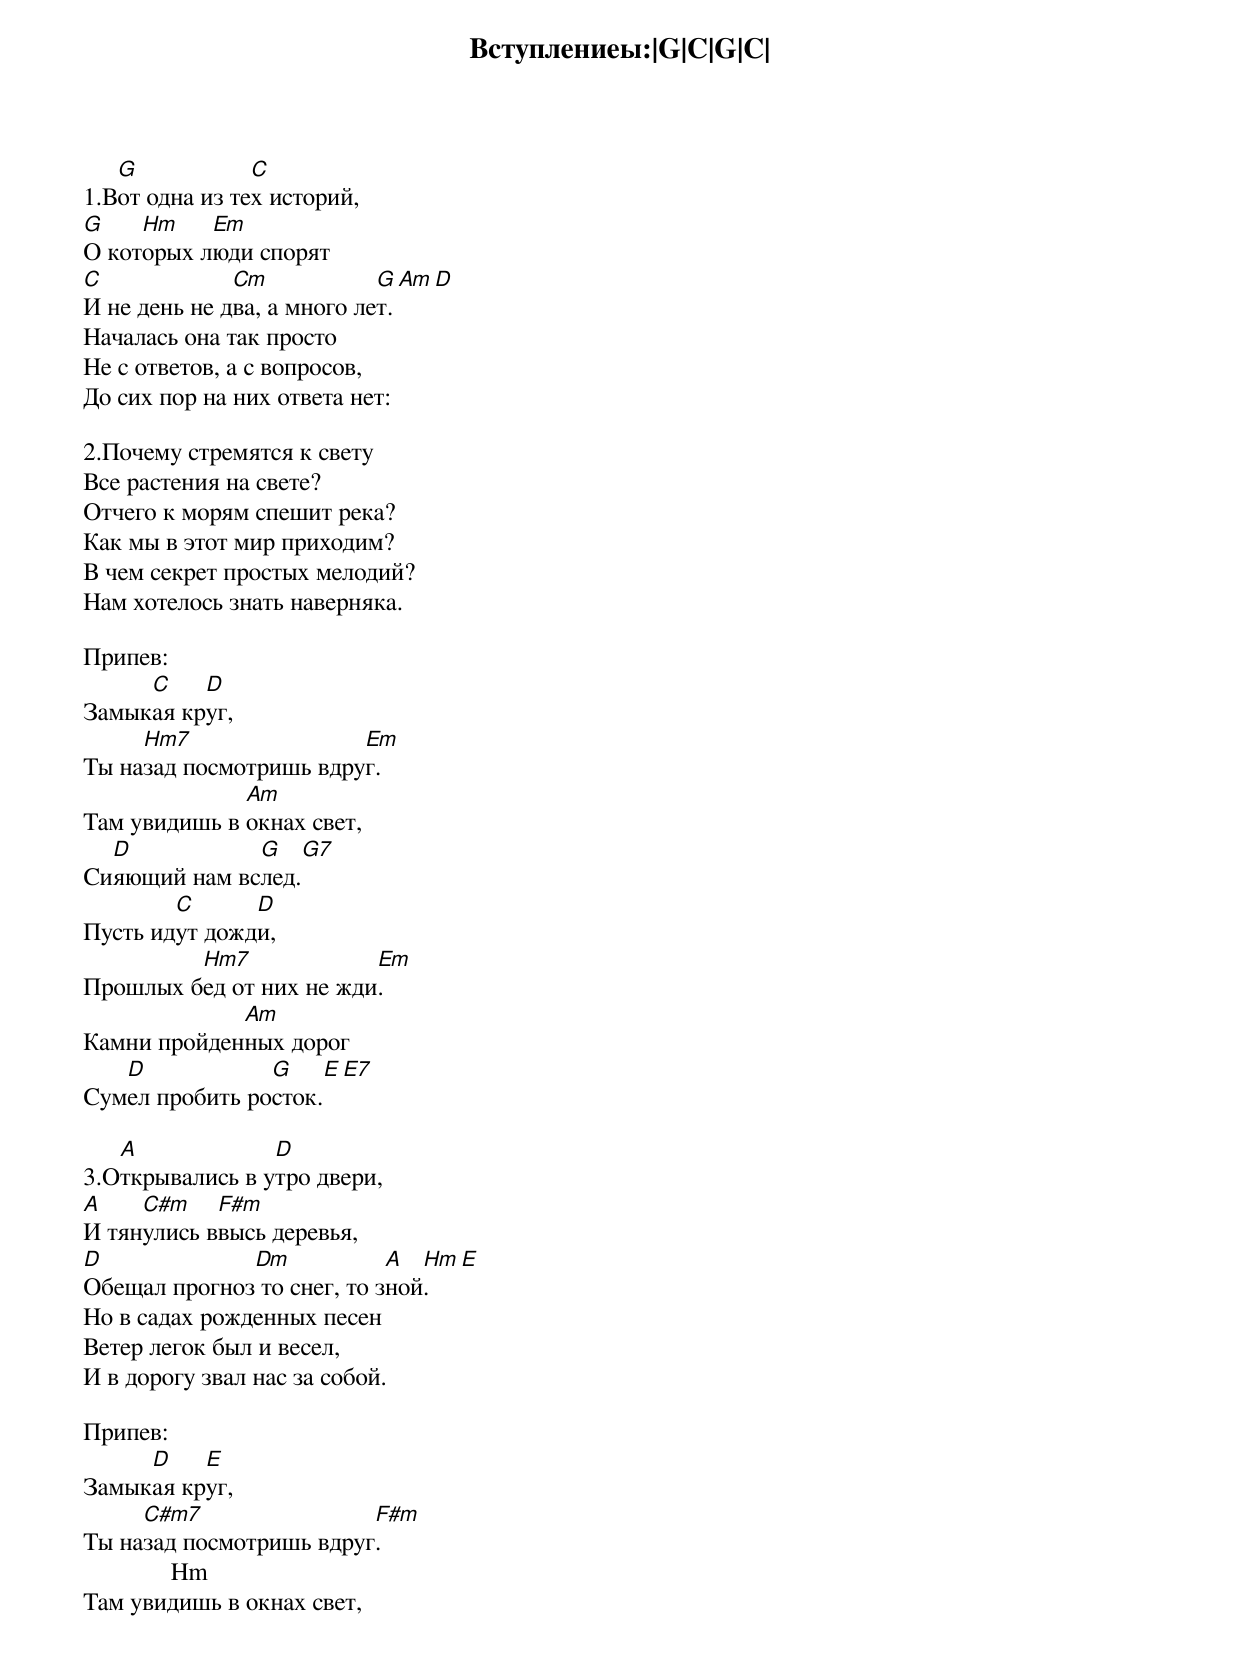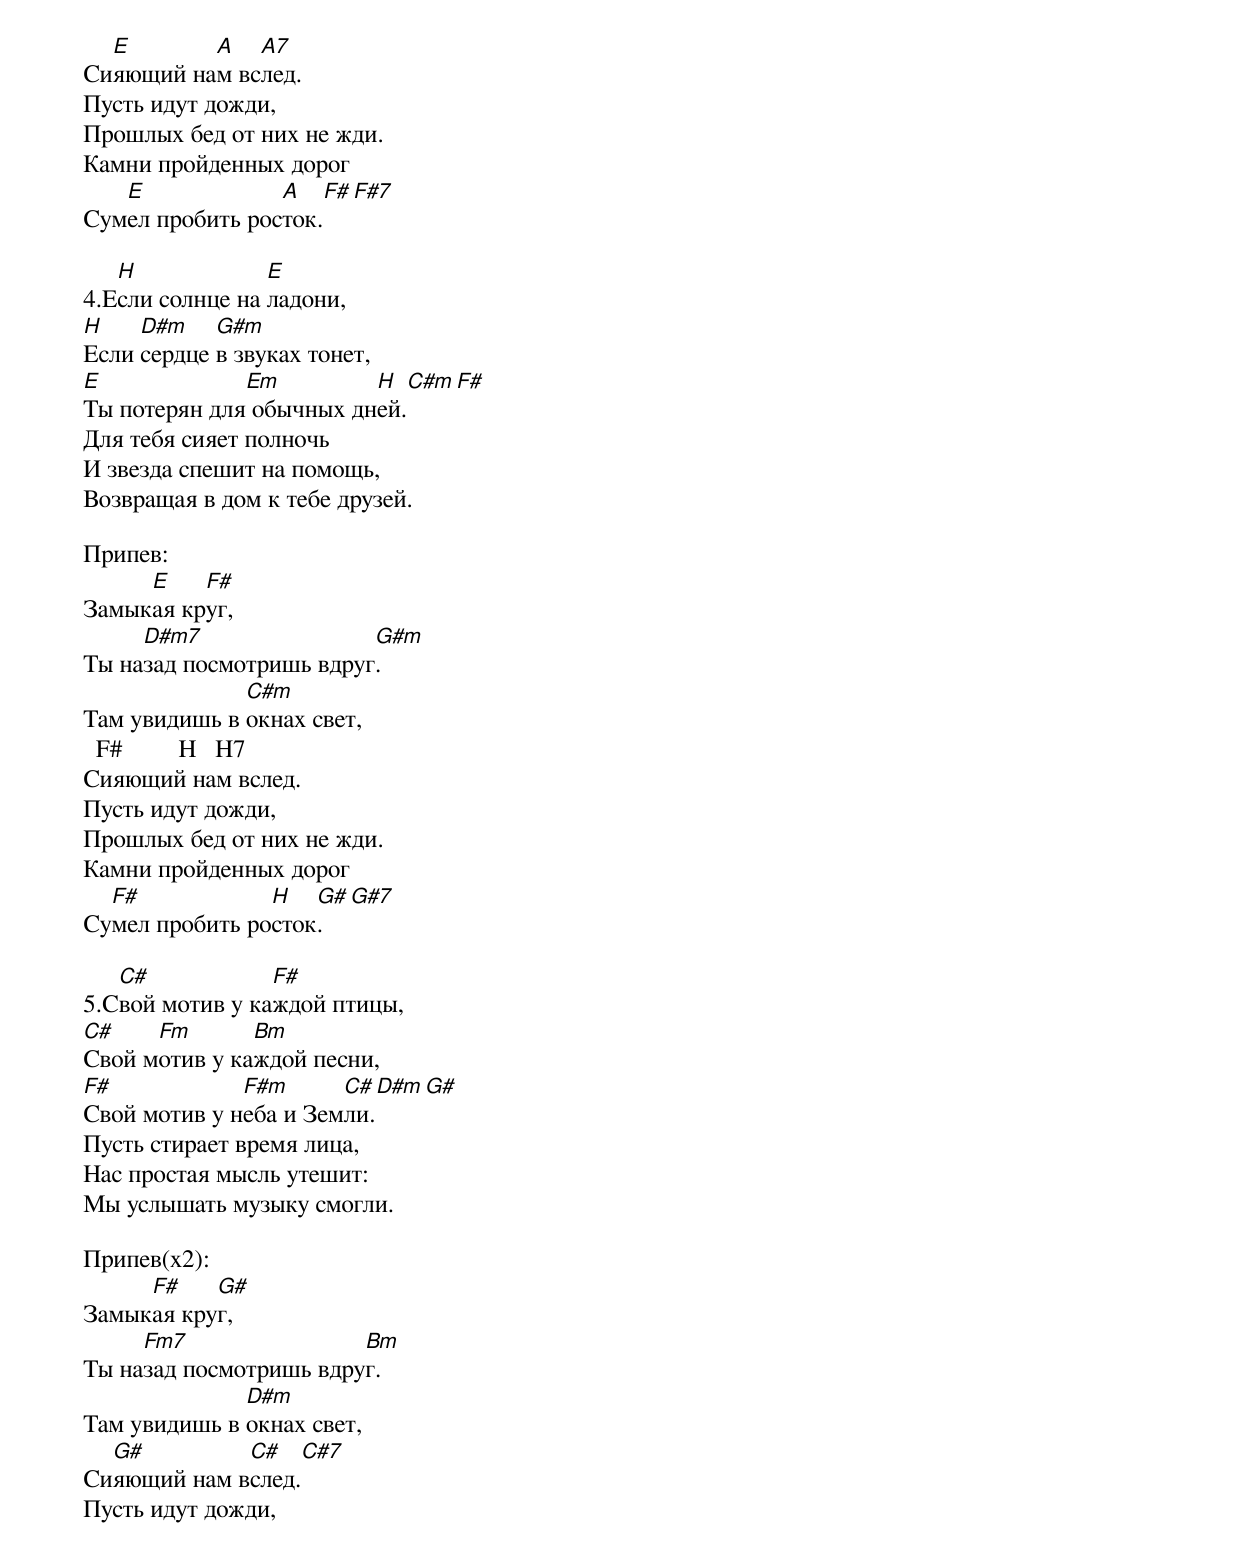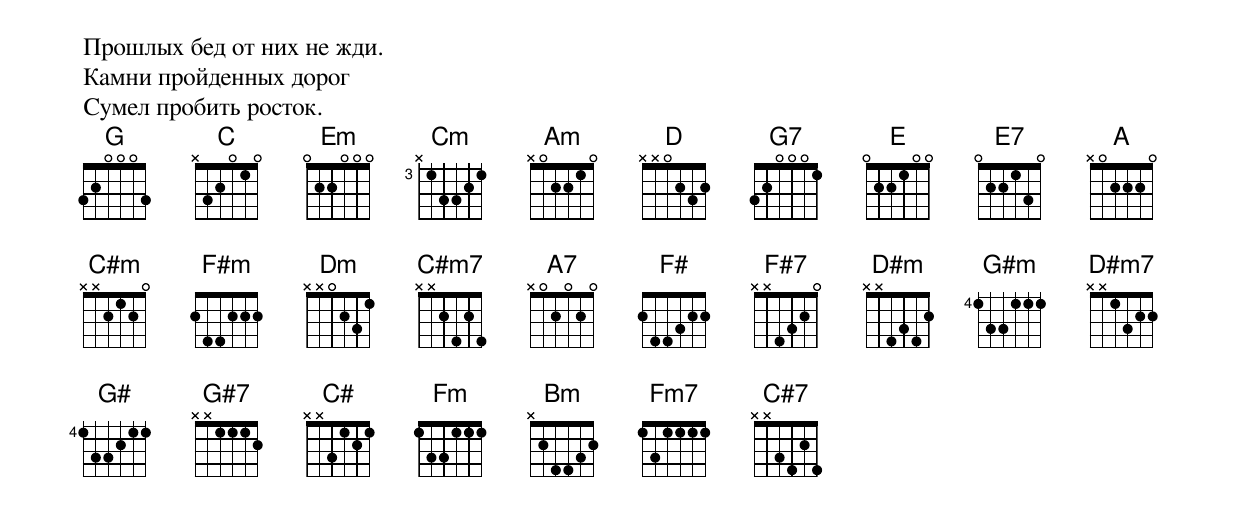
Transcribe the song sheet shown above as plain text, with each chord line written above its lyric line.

Вступлениеы:|G|C|G|C|

   G            C
1.Вот одна из тех историй,
G    Hm    Em
О которых люди спорят
C             Cm            G  Am D
И не день не два, а много лет.
Началась она так просто
Не с ответов, а с вопросов,
До сих пор на них ответа нет:

2.Почему стремятся к свету
Все растения на свете?
Отчего к морям спешит река?
Как мы в этот мир приходим?
В чем секрет простых мелодий?
Нам хотелось знать наверняка.

Припев:
     C    D
Замыкая круг,
     Hm7                Em
Ты назад посмотришь вдруг.
              Am
Там увидишь в окнах свет,
  D           G   G7
Сияющий нам вслед.
        C      D
Пусть идут дожди,
         Hm7             Em
Прошлых бед от них не жди.
             Am
Камни пройденных дорог
   D            G    E E7
Сумел пробить росток.

   A             D
3.Открывались в утро двери,
A    C#m    F#m
И тянулись ввысь деревья,
D             Dm            A  Hm E
Обещал прогноз то снег, то зной.
Но в садах рожденных песен
Ветер легок был и весел,
И в дорогу звал нас за собой.

Припев:
     D    E
Замыкая круг,
     C#m7                F#m
Ты назад посмотришь вдруг.
              Hm
Там увидишь в окнах свет,
  E       A   A7
Сияющий нам вслед.
Пусть идут дожди,
Прошлых бед от них не жди.
Камни пройденных дорог
   E             A   F# F#7
Сумел пробить росток.

   H             E
4.Если солнце на ладони,
H    D#m    G#m
Если сердце в звуках тонет,
E             Em         H  C#m F#
Ты потерян для обычных дней.
Для тебя сияет полночь
И звезда спешит на помощь,
Возвращая в дом к тебе друзей.

Припев:
     E    F#
Замыкая круг,
     D#m7                G#m
Ты назад посмотришь вдруг.
              C#m
Там увидишь в окнах свет,
  F#         H   H7
Сияющий нам вслед.
Пусть идут дожди,
Прошлых бед от них не жди.
Камни пройденных дорог
  F#            H   G# G#7
Сумел пробить росток.

   C#            F#
5.Свой мотив у каждой птицы,
C#    Fm       Bm
Свой мотив у каждой песни,
F#            F#m      C#  D#m G#
Свой мотив у неба и Земли.
Пусть стирает время лица,
Нас простая мысль утешит:
Мы услышать музыку смогли.

Припев(x2):
     F#    G#
Замыкая круг,
     Fm7                Bm
Ты назад посмотришь вдруг.
              D#m
Там увидишь в окнах свет,
  G#         C#   C#7
Сияющий нам вслед.
Пусть идут дожди,
Прошлых бед от них не жди.
Камни пройденных дорог
Сумел пробить росток.
